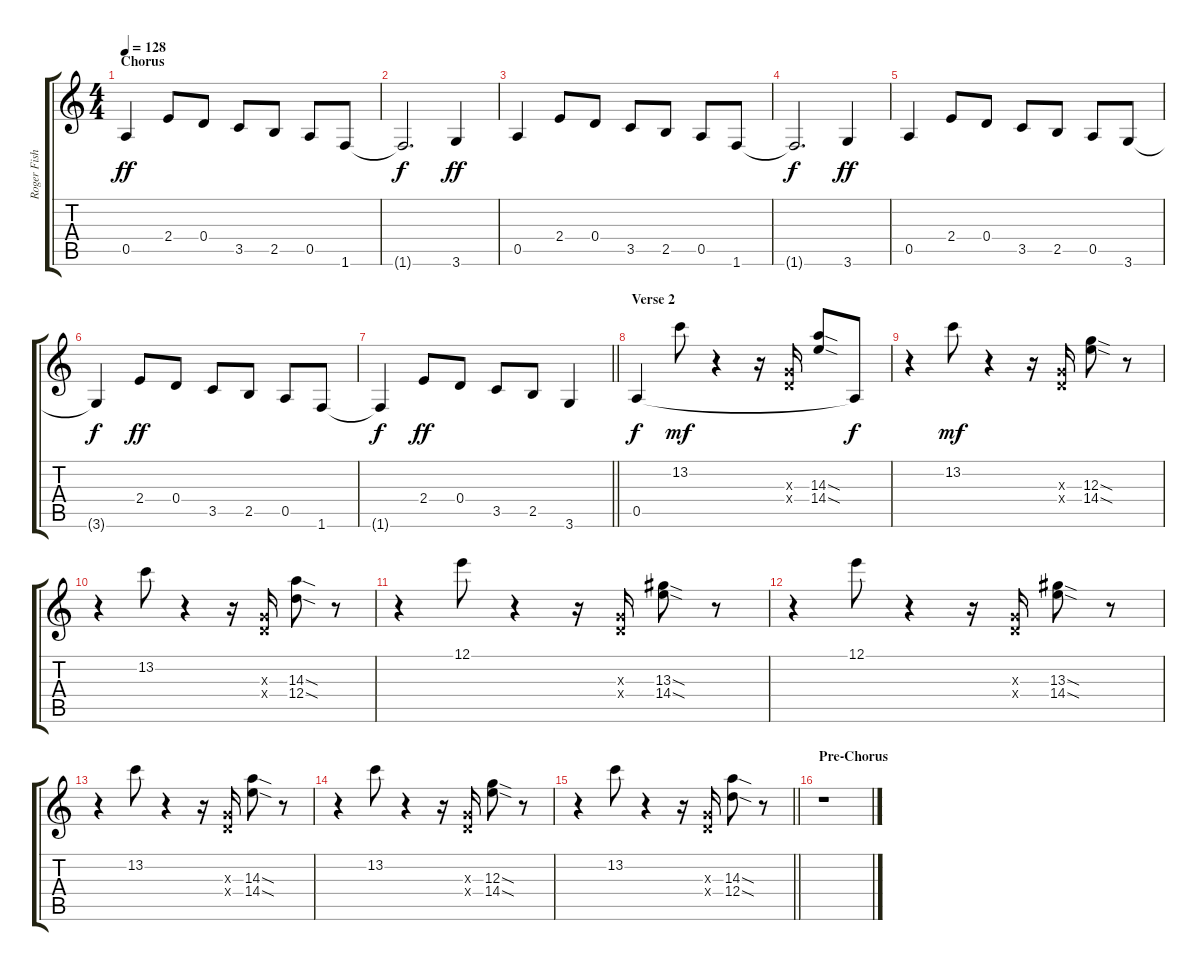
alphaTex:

\track ("Roger Fisher" "Roger Fish") {instrument overdrivenguitar}
\staff {score tabs}
\tuning (E4 B3 G3 D3 A2 E2) {hide}
\ts (4 4)
\section ("" "Chorus")
\tempo 128
\clef g2
\ks c
0.5.4{dy ff} 2.4.8 0.4.8 3.5.8 2.5.8 0.5.8 1.6.8 |
1.6{t}.2{d dy f} 3.6.4{dy ff} |
0.5.4 2.4.8 0.4.8 3.5.8 2.5.8 0.5.8 1.6.8 |
1.6{t}.2{d dy f} 3.6.4{dy ff} |
0.5.4 2.4.8 0.4.8 3.5.8 2.5.8 0.5.8 3.6.8 |
3.6{t}.4{dy f} 2.4.8{dy ff} 0.4.8 3.5.8 2.5.8 0.5.8 1.6.8 |
\barLineRight lightlight
1.6{t}.4{dy f} 2.4.8{dy ff} 0.4.8 3.5.8 2.5.8 3.6.4 |
\section ("" "Verse 2")
0.5.4{dy f} 13.2.8{dy mf} r.4 r.16 (0.3{x} 0.4{x}).16 (14.3{sod} 14.4{sod}).8 0.5{t}.8{dy f} |
r.4 13.2.8{dy mf} r.4 r.16 (0.3{x} 0.4{x}).16 (12.3{sod} 14.4{sod}).8 r.8 |
r.4 13.2.8 r.4 r.16 (0.3{x} 0.4{x}).16 (14.3{sod} 12.4{sod}).8 r.8 |
r.4 12.1.8 r.4 r.16 (0.3{x} 0.4{x}).16 (13.3{sod} 14.4{sod}).8 r.8 |
r.4 12.1.8 r.4 r.16 (0.3{x} 0.4{x}).16 (13.3{sod} 14.4{sod}).8 r.8 |
r.4 13.2.8 r.4 r.16 (0.3{x} 0.4{x}).16 (14.3{sod} 14.4{sod}).8 r.8 |
r.4 13.2.8 r.4 r.16 (0.3{x} 0.4{x}).16 (12.3{sod} 14.4{sod}).8 r.8 |
\barLineRight lightlight
r.4 13.2.8 r.4 r.16 (0.3{x} 0.4{x}).16 (14.3{sod} 12.4{sod}).8 r.8 |
\section ("" "Pre-Chorus")
r.1
